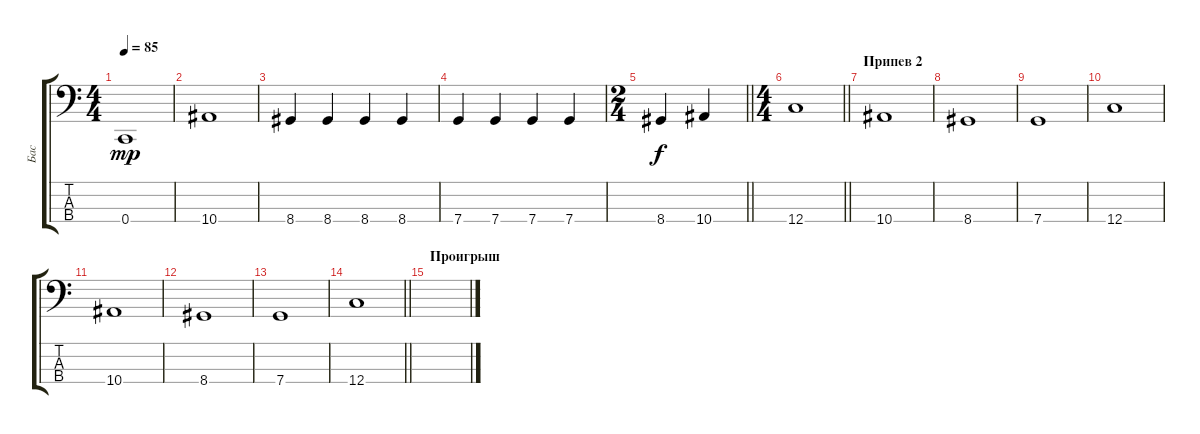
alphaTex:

\track ("Бас" "Бас") {instrument electricbasspick}
\staff {score tabs}
\tuning (F2 C2 G1 C1) {hide}
\ts (4 4)
\tempo 85
\clef f4
\ks c
0.4.1{dy mp} |
10.4.1 |
8.4.4 8.4.4 8.4.4 8.4.4 |
7.4.4 7.4.4 7.4.4 7.4.4 |
\ts (2 4)
\barLineRight lightlight
8.4.4{dy f} 10.4.4 |
\ts (4 4)
\barLineRight lightlight
12.4.1 |
\section ("" "Припев 2")
10.4.1 |
8.4.1 |
7.4.1 |
12.4.1 |
10.4.1 |
8.4.1 |
7.4.1 |
\barLineRight lightlight
12.4.1 |
\section ("" "Проигрыш")
